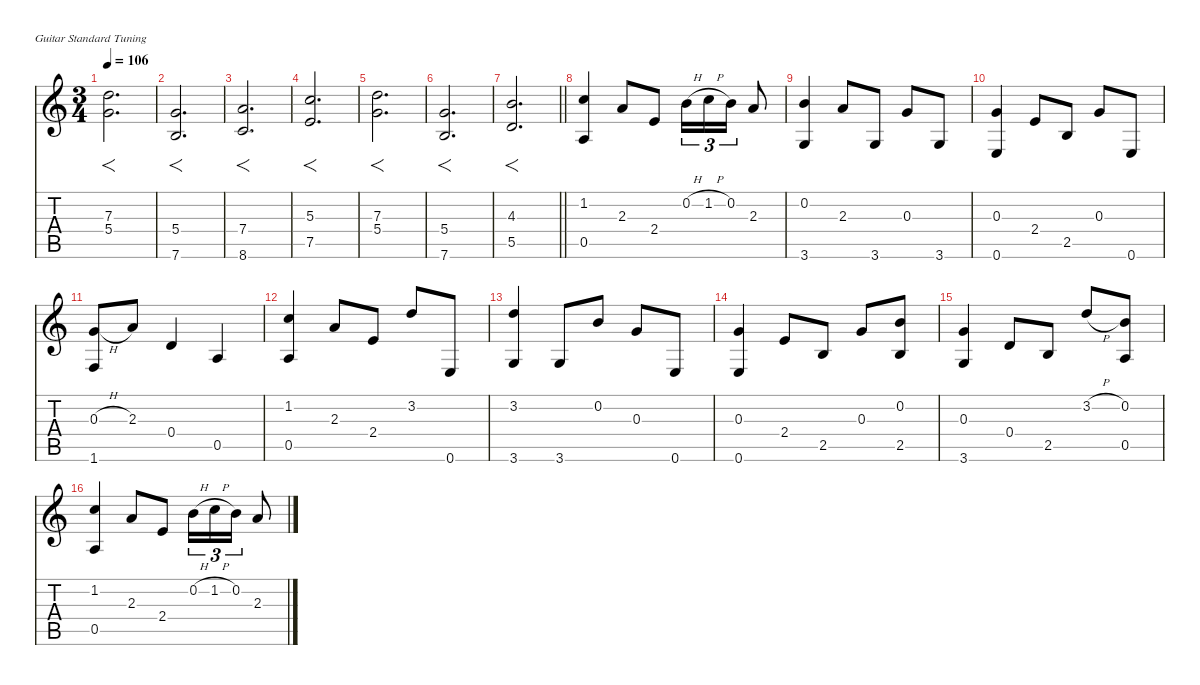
\defaultSystemsLayout 4
\hideDynamics
\bracketExtendMode nobrackets
\singleTrackTrackNamePolicy hidden
\multiTrackTrackNamePolicy hidden
\otherSystemsTrackNameOrientation horizontal
\track ("Kirk Hammett" "dist.guit.") {defaultSystemsLayout 8 instrument distortionguitar}
\staff {score tabs}
\tuning (E4 B3 G3 D3 A2 E2)
\ts (3 4)
\tempo 106
\clef g2
\ks c
(7.3 5.4).2{f d dy f beam Down} |
(5.4 7.6).2{f d beam Up} |
(7.4 8.6).2{f d beam Up} |
(5.3 7.5).2{f d beam Up} |
(7.3 5.4).2{f d beam Down} |
(5.4 7.6).2{f d beam Up} |
\barLineRight lightlight
(4.3 5.5).2{f d beam Up} |
(1.2 0.5).4{instrument electricguitarclean beam Up} 2.3.8{beam Up} 2.4.8{beam Up} 0.2{h}.16{tu (3 2) beam Down} 1.2{h}.16{tu (3 2) beam Down} 0.2.16{tu (3 2) beam Down} 2.3.8{beam Up} |
(0.2 3.6).4{beam Up} 2.3.8{beam Up} 3.6.8{beam Up} 0.3.8{beam Up} 3.6.8{beam Up} |
(0.3 0.6).4{beam Up} 2.4.8{beam Up} 2.5.8{beam Up} 0.3.8{beam Up} 0.6.8{beam Up} |
(0.3{h} 1.6).8{beam Up} 2.3.8{beam Up} 0.4.4{beam Up} 0.5.4{beam Up} |
(1.2 0.5).4{beam Up} 2.3.8{beam Up} 2.4.8{beam Up} 3.2.8{beam Up} 0.6.8{beam Up} |
(3.2 3.6).4{beam Up} 3.6.8{beam Up} 0.2.8{beam Up} 0.3.8{beam Up} 0.6.8{beam Up} |
(0.3 0.6).4{beam Up} 2.4.8{beam Up} 2.5.8{beam Up} 0.3.8{beam Up} (0.2 2.5).8{beam Up} |
(0.3 3.6).4{beam Up} 0.4.8{beam Up} 2.5.8{beam Up} 3.2{h}.8{beam Up} (0.2 0.5).8{beam Up} |
(1.2 0.5).4{beam Up} 2.3.8{beam Up} 2.4.8{beam Up} 0.2{h}.16{tu (3 2) beam Down} 1.2{h}.16{tu (3 2) beam Down} 0.2.16{tu (3 2) beam Down} 2.3.8{beam Up}
